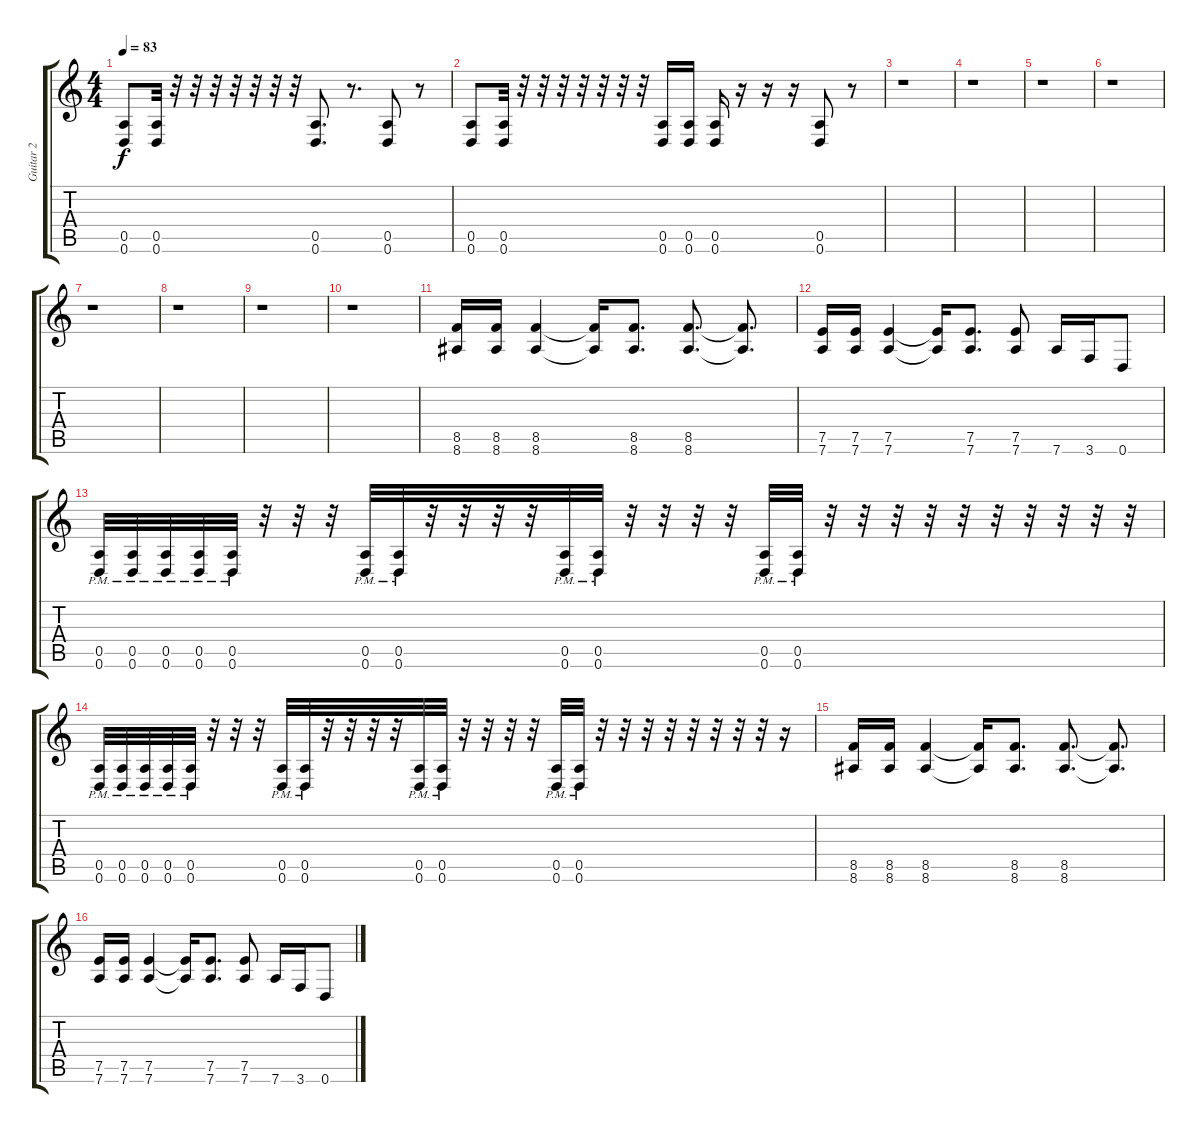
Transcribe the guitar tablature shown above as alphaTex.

\track ("Guitar 2" "Guitar 2") {instrument distortionguitar}
\staff {score tabs}
\tuning (E4 B3 G3 D3 A2 D2) {hide}
\ts (4 4)
\tempo 83
\clef g2
\ks c
(0.5 0.6).8{dy f} (0.5 0.6).32 r.32 r.32 r.32 r.32 r.32 r.32 r.32 (0.5 0.6).8{d} r.8{d} (0.5 0.6).8 r.8 |
(0.5 0.6).8 (0.5 0.6).32 r.32 r.32 r.32 r.32 r.32 r.32 r.32 (0.5 0.6).16 (0.5 0.6).16 (0.5 0.6).16 r.16 r.16 r.16 (0.5 0.6).8 r.8 |
r.1 |
r.1 |
r.1 |
r.1 |
r.1 |
r.1 |
r.1 |
r.1 |
(8.5 8.6).16 (8.5 8.6).16 (8.5 8.6).4 (8.5{t} 8.6{t}).16 (8.5 8.6).8{d} (8.5 8.6).8{d} (8.5{t} 8.6{t}).8{d} |
(7.5 7.6).16 (7.5 7.6).16 (7.5 7.6).4 (7.5{t} 7.6{t}).16 (7.5 7.6).8{d} (7.5 7.6).8 7.6.16 3.6.16 0.6.8 |
(0.5{pm} 0.6{pm}).32 (0.5{pm} 0.6{pm}).32 (0.5{pm} 0.6{pm}).32 (0.5{pm} 0.6{pm}).32 (0.5{pm} 0.6{pm}).32 r.32 r.32 r.32 (0.5{pm} 0.6{pm}).32 (0.5{pm} 0.6{pm}).32 r.32 r.32 r.32 r.32 (0.5{pm} 0.6{pm}).32 (0.5{pm} 0.6{pm}).32 r.32 r.32 r.32 r.32 (0.5{pm} 0.6{pm}).32 (0.5{pm} 0.6{pm}).32 r.32 r.32 r.32 r.32 r.32 r.32 r.32 r.32 r.32 r.32 |
(0.5{pm} 0.6{pm}).32 (0.5{pm} 0.6{pm}).32 (0.5{pm} 0.6{pm}).32 (0.5{pm} 0.6{pm}).32 (0.5{pm} 0.6{pm}).32 r.32 r.32 r.32 (0.5{pm} 0.6{pm}).32 (0.5{pm} 0.6{pm}).32 r.32 r.32 r.32 r.32 (0.5{pm} 0.6{pm}).32 (0.5{pm} 0.6{pm}).32 r.32 r.32 r.32 r.32 (0.5{pm} 0.6{pm}).32 (0.5{pm} 0.6{pm}).32 r.32 r.32 r.32 r.32 r.32 r.32 r.32 r.32 r.16 |
(8.5 8.6).16 (8.5 8.6).16 (8.5 8.6).4 (8.5{t} 8.6{t}).16 (8.5 8.6).8{d} (8.5 8.6).8{d} (8.5{t} 8.6{t}).8{d} |
(7.5 7.6).16 (7.5 7.6).16 (7.5 7.6).4 (7.5{t} 7.6{t}).16 (7.5 7.6).8{d} (7.5 7.6).8 7.6.16 3.6.16 0.6.8
